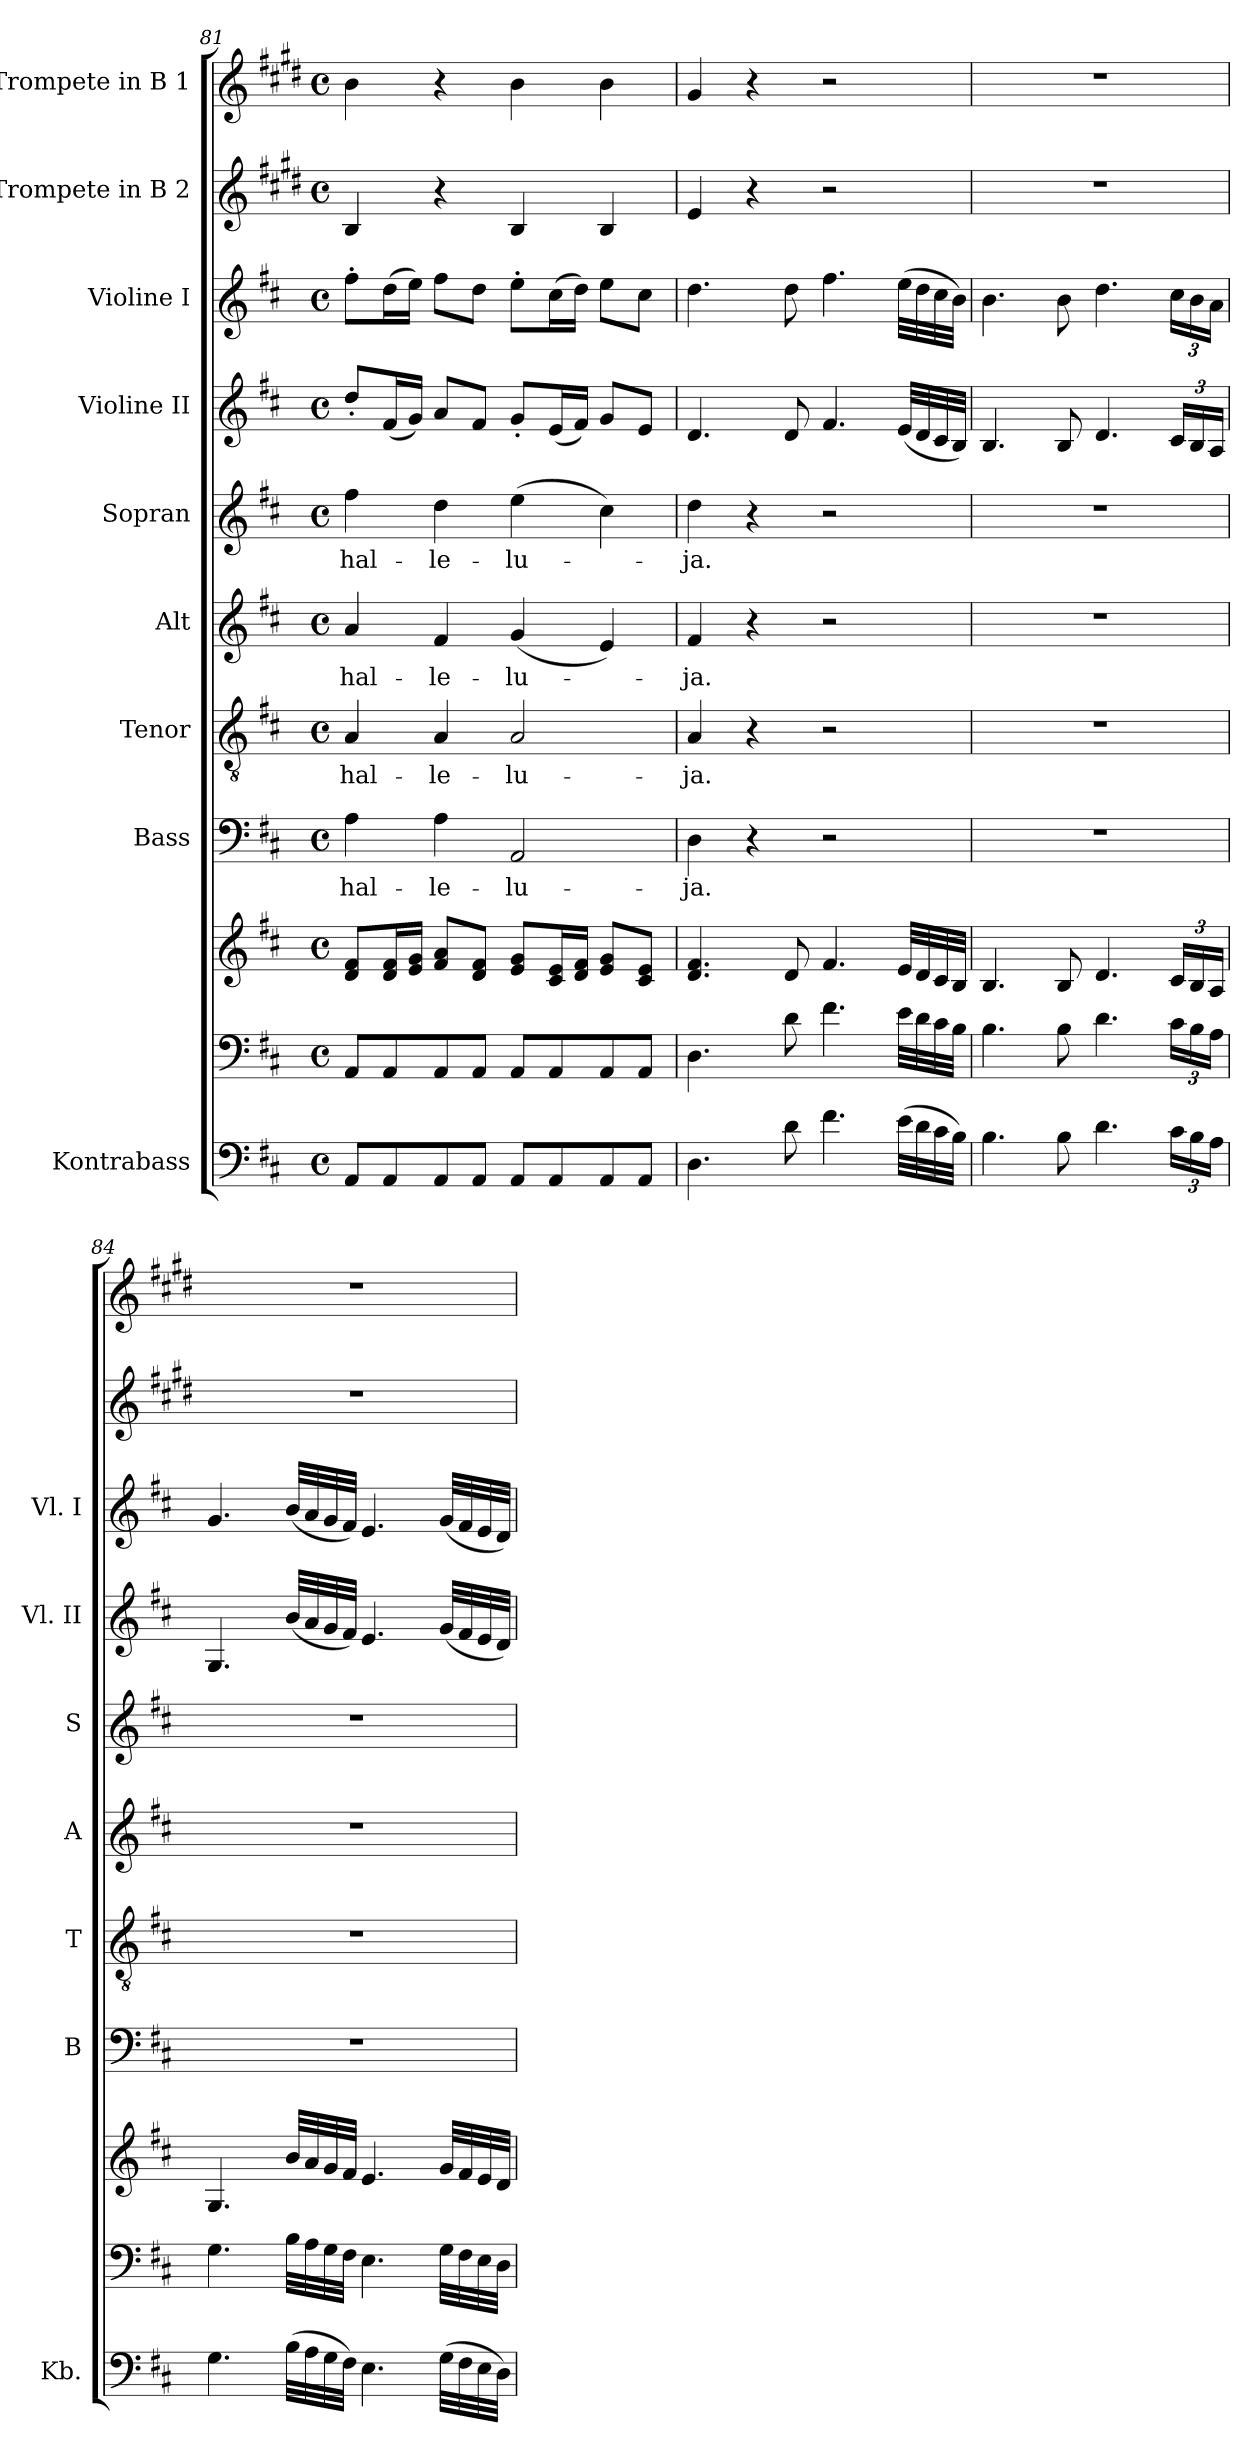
**kern	**kern	**kern	**kern	**text	**kern	**text	**kern	**text	**kern	**text	**kern	**kern	**kern	**kern
*part10	*part9	*part9	*part8	*part8	*part7	*part7	*part6	*part6	*part5	*part5	*part4	*part3	*part2	*part1
*staff11	*staff10	*staff9	*staff8	*staff8	*staff7	*staff7	*staff6	*staff6	*staff5	*staff5	*staff4	*staff3	*staff2	*staff1
*I"Kontrabass	*	*	*I"Bass	*	*I"Tenor	*	*I"Alt	*	*I"Sopran	*	*I"Violine II	*I"Violine I	*I"Trompete in B 2	*I"Trompete in B 1
*I'Kb.	*	*	*I'B	*	*I'T	*	*I'A	*	*I'S	*	*I'Vl. II	*I'Vl. I	*	*
*clefF4	*clefF4	*clefG2	*clefF4	*	*clefGv2	*	*clefG2	*	*clefG2	*	*clefG2	*clefG2	*clefG2	*clefG2
*ITrd7c12	*	*	*	*	*	*	*	*	*	*	*	*	*ITrd1c2	*ITrd1c2
*k[f#c#]	*k[f#c#]	*k[f#c#]	*k[f#c#]	*	*k[f#c#]	*	*k[f#c#]	*	*k[f#c#]	*	*k[f#c#]	*k[f#c#]	*k[f#c#]	*k[f#c#]
*D:	*D:	*D:	*D:	*	*D:	*	*D:	*	*D:	*	*D:	*D:	*D:	*D:
*M4/4	*M4/4	*M4/4	*M4/4	*	*M4/4	*	*M4/4	*	*M4/4	*	*M4/4	*M4/4	*M4/4	*M4/4
*met(c)	*met(c)	*met(c)	*met(c)	*	*met(c)	*	*met(c)	*	*met(c)	*	*met(c)	*met(c)	*met(c)	*met(c)
=81	=81	=81	=81	=81	=81	=81	=81	=81	=81	=81	=81	=81	=81	=81
!	!	!	!	!LO:LY:b	!	!LO:LY:b	!	!LO:LY:b	!	!LO:LY:b	!	!	!	!
8AAA/L	8AA/L	8d/ 8f#/L	4A\	hal-	4A/	hal-	4a/	hal-	4ff#\	hal-	8dd'</L	8ff#'>\L	4A/	4a\
8AAA/	8AA/	16d/ 16f#/L	.	.	.	.	.	.	.	.	(<16f#/L	(>16dd\L	.	.
.	.	16e/ 16g/JJ	.	.	.	.	.	.	.	.	16g/JJ)	16ee\JJ)	.	.
!	!	!	!	!LO:LY:b	!	!LO:LY:b	!	!LO:LY:b	!	!LO:LY:b	!	!	!	!
8AAA/	8AA/	8f#/ 8a/L	4A\	-le-	4A/	-le-	4f#/	-le-	4dd\	-le-	8a/L	8ff#\L	4r	4r
8AAA/J	8AA/J	8d/ 8f#/J	.	.	.	.	.	.	.	.	8f#/J	8dd\J	.	.
!	!	!	!	!LO:LY:b	!	!LO:LY:b	!	!LO:LY:b	!	!LO:LY:b	!	!	!	!
8AAA/L	8AA/L	8e/ 8g/L	2AA/	-lu-	2A/	-lu-	(<4g/	-lu-	(>4ee\	-lu-	8g'</L	8ee'>\L	4A/	4a\
8AAA/	8AA/	16c#/ 16e/L	.	.	.	.	.	.	.	.	(<16e/L	(>16cc#\L	.	.
.	.	16d/ 16f#/JJ	.	.	.	.	.	.	.	.	16f#/JJ)	16dd\JJ)	.	.
8AAA/	8AA/	8e/ 8g/L	.	.	.	.	4e/)	.	4cc#\)	.	8g/L	8ee\L	4A/	4a\
8AAA/J	8AA/J	8c#/ 8e/J	.	.	.	.	.	.	.	.	8e/J	8cc#\J	.	.
=82	=82	=82	=82	=82	=82	=82	=82	=82	=82	=82	=82	=82	=82	=82
!	!	!	!	!LO:LY:b	!	!LO:LY:b	!	!LO:LY:b	!	!LO:LY:b	!	!	!	!
4.DD\	4.D\	4.d/ 4.f#/	4D\	-ja.	4A/	-ja.	4f#/	-ja.	4dd\	-ja.	4.d/	4.dd\	4d/	4f#/
.	.	.	4r	.	4r	.	4r	.	4r	.	.	.	4r	4r
8D\	8d\	8d/	.	.	.	.	.	.	.	.	8d/	8dd\	.	.
4.F#\	4.f#\	4.f#/	2r	.	2r	.	2r	.	2r	.	4.f#/	4.ff#\	2r	2r
(>32E\LLL	32e\LLL	32e/LLL	.	.	.	.	.	.	.	.	(<32e/LLL	(>32ee\LLL	.	.
32D\	32d\	32d/	.	.	.	.	.	.	.	.	32d/	32dd\	.	.
32C#\	32c#\	32c#/	.	.	.	.	.	.	.	.	32c#/	32cc#\	.	.
32BB\JJJ)	32B\JJJ	32B/JJJ	.	.	.	.	.	.	.	.	32B/JJJ)	32b\JJJ)	.	.
=83	=83	=83	=83	=83	=83	=83	=83	=83	=83	=83	=83	=83	=83	=83
4.BB\	4.B\	4.B/	1r	.	1r	.	1r	.	1r	.	4.B/	4.b\	1r	1r
8BB\	8B\	8B/	.	.	.	.	.	.	.	.	8B/	8b\	.	.
4.D\	4.d\	4.d/	.	.	.	.	.	.	.	.	4.d/	4.dd\	.	.
24C#\LL	24c#\LL	24c#/LL	.	.	.	.	.	.	.	.	24c#/LL	24cc#\LL	.	.
24BB\	24B\	24B/	.	.	.	.	.	.	.	.	24B/	24b\	.	.
24AA\JJ	24A\JJ	24A/JJ	.	.	.	.	.	.	.	.	24A/JJ	24a\JJ	.	.
!!LO:PB:g=z
=84	=84	=84	=84	=84	=84	=84	=84	=84	=84	=84	=84	=84	=84	=84
4.GG\	4.G\	4.G/	1r	.	1r	.	1r	.	1r	.	4.G/	4.g/	1r	1r
(>32BB\LLL	32B\LLL	32b/LLL	.	.	.	.	.	.	.	.	(<32b/LLL	(<32b/LLL	.	.
32AA\	32A\	32a/	.	.	.	.	.	.	.	.	32a/	32a/	.	.
32GG\	32G\	32g/	.	.	.	.	.	.	.	.	32g/	32g/	.	.
32FF#\JJJ)	32F#\JJJ	32f#/JJJ	.	.	.	.	.	.	.	.	32f#/JJJ)	32f#/JJJ)	.	.
4.EE\	4.E\	4.e/	.	.	.	.	.	.	.	.	4.e/	4.e/	.	.
(>32GG\LLL	32G\LLL	32g/LLL	.	.	.	.	.	.	.	.	(<32g/LLL	(<32g/LLL	.	.
32FF#\	32F#\	32f#/	.	.	.	.	.	.	.	.	32f#/	32f#/	.	.
32EE\	32E\	32e/	.	.	.	.	.	.	.	.	32e/	32e/	.	.
32DD\JJJ)	32D\JJJ	32d/JJJ	.	.	.	.	.	.	.	.	32d/JJJ)	32d/JJJ)	.	.
=	=	=	=	=	=	=	=	=	=	=	=	=	=	=
*-	*-	*-	*-	*-	*-	*-	*-	*-	*-	*-	*-	*-	*-	*-
